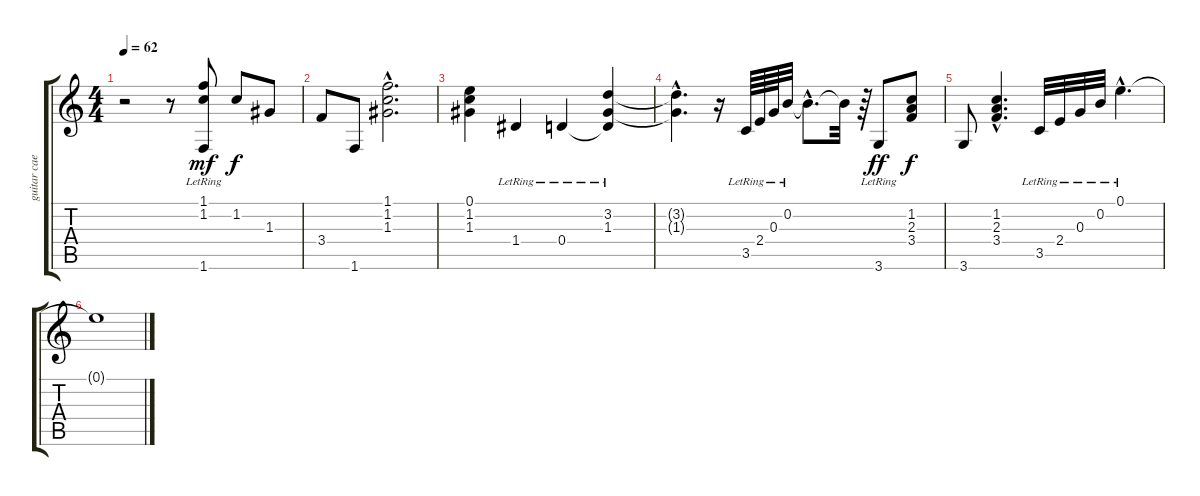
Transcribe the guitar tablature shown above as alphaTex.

\track ("guitar caetano veloso" "guitar cae") {instrument acousticguitarnylon}
\staff {score tabs}
\tuning (E4 B3 G3 D3 A2 E2) {hide}
\ts (4 4)
\tempo 62
\clef g2
\ks c
r.2{dy f} r.8 (1.1 1.2 1.6{lr}).8{dy mf} 1.2.8{dy f} 1.3.8 |
3.4.8 1.6.8 (1.1{hac} 1.2{hac} 1.3{hac}).2{d} |
(0.1 1.2 1.3).4 1.4{lr}.4 0.4{lr}.4 (3.2{lr} 1.3{lr} 0.4{t}).4 |
(3.2{hac t} 1.3{hac t}).4{d} r.16 3.5{lr}.64 2.4{lr}.64 0.3{lr}.64 0.2{lr}.32 0.2{hac t}.8{d} 0.2{t}.32 r.64 3.6{lr}.8{dy ff} (1.2 2.3 3.4).8{dy f} |
3.6.8 (1.2{hac} 2.3{hac} 3.4{hac}).4{d} 3.5{lr}.32 2.4{lr}.32 0.3{lr}.32 0.2{lr}.32 0.1{hac lr}.4{d} |
0.1{t}.1
